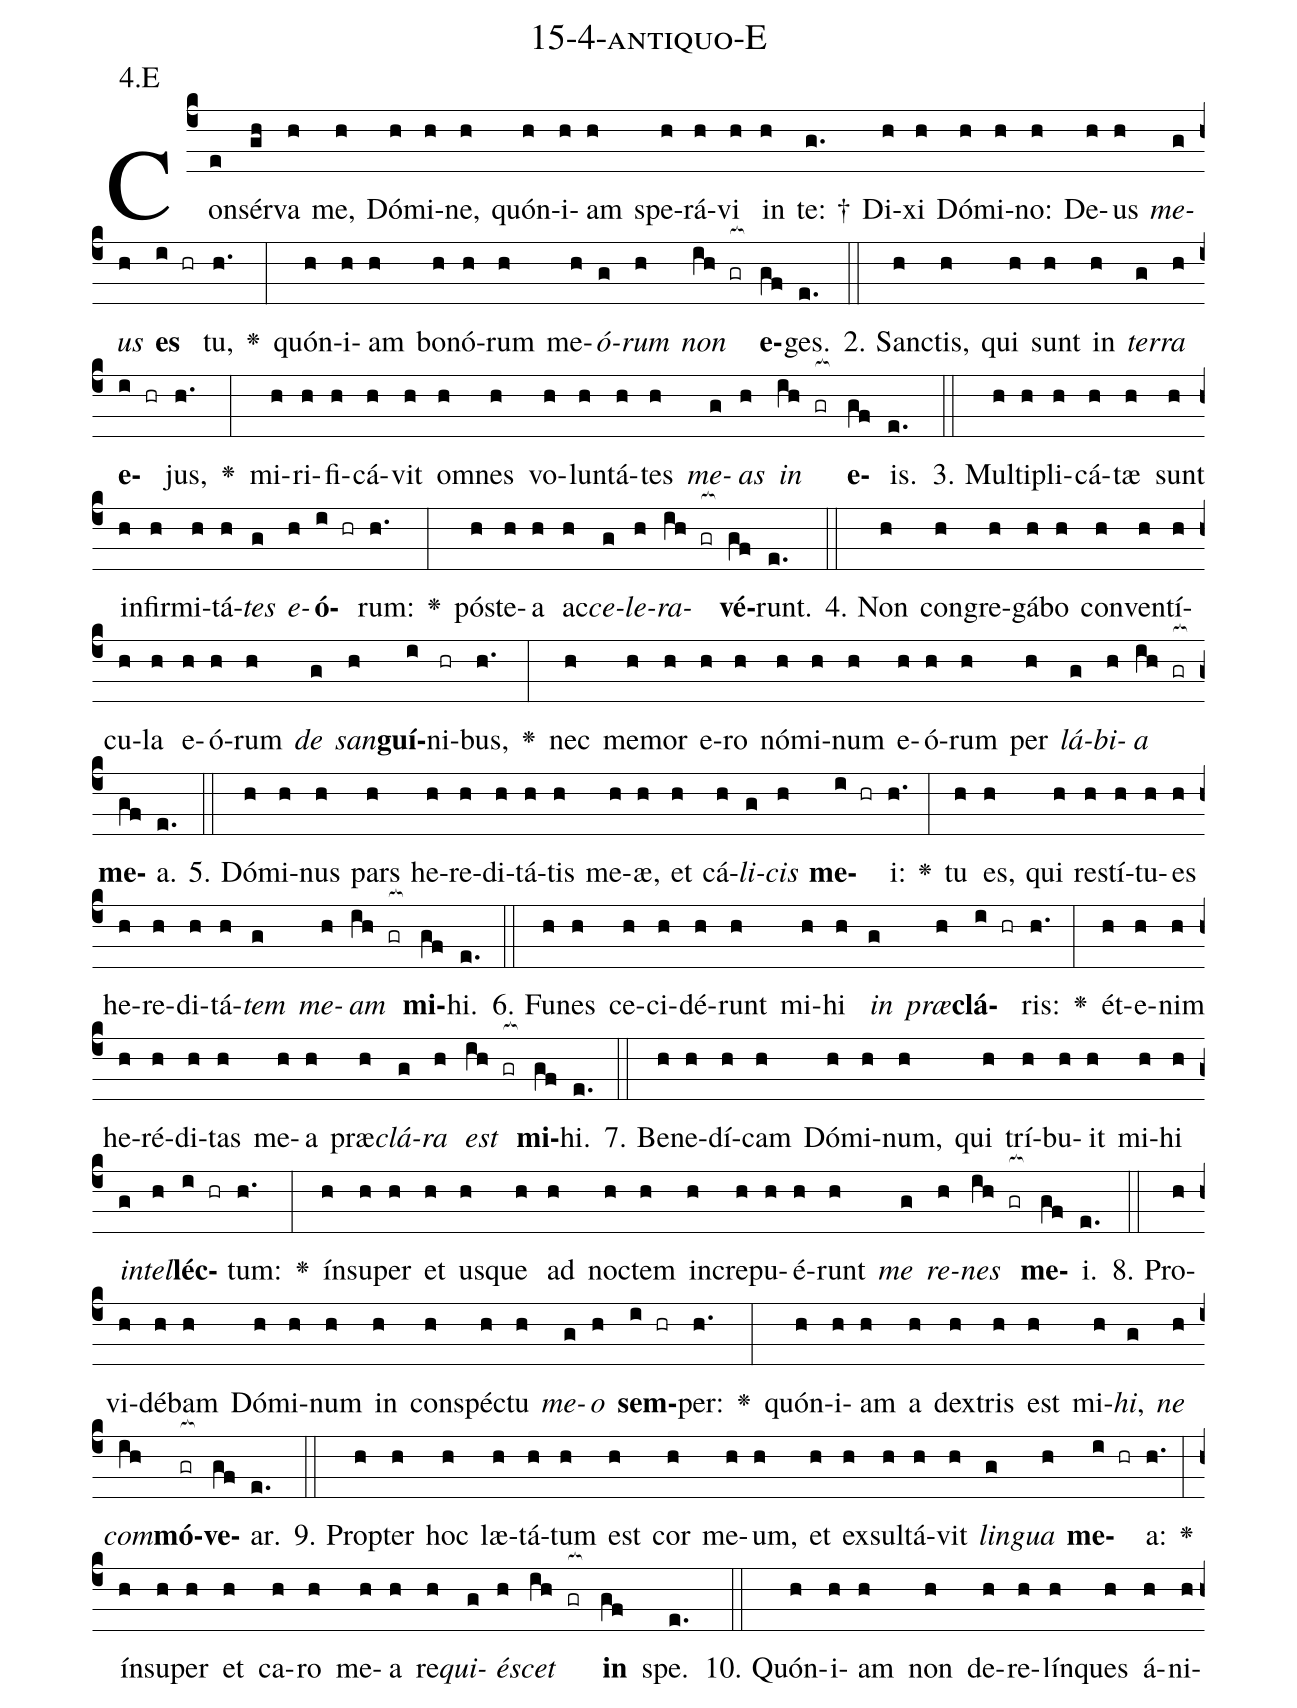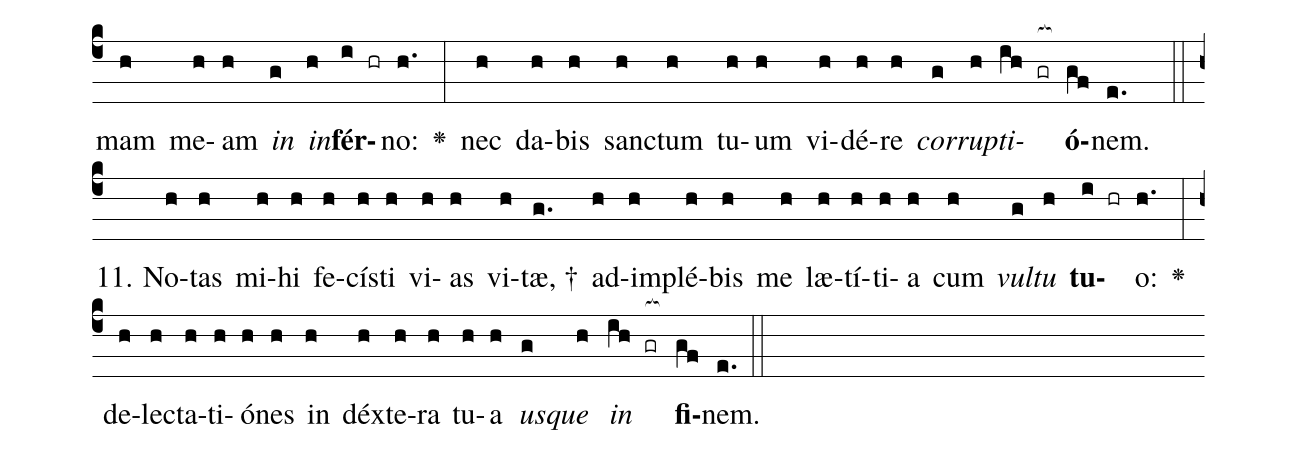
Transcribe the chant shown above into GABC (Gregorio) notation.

name: 15-4-antiquo-E;
annotation: 4.E;
%%
(c4)Con(e)sér(gh)va(h) me,(h) Dó(h)mi(h)ne,(h) quón(h)i(h)am(h) spe(h)rá(h)vi(h) in(h) te: †(g.) Di(h)xi(h) Dó(h)mi(h)no:(h) De(h)us(h) <i>me</i>(g)<i>us</i>(h) <b>es</b>(i hr) tu,(h.) <v>\greheightstar</v>(:) quón(h)i(h)am(h) bo(h)nó(h)rum(h) me(h)<i>ó</i>(g)<i>rum</i>(h) <i>non</i>(ih gr[ocb:1{]) <b>e</b>(gf[ocb:0}])ges.(e.) (::)
2. Sanc(h)tis,(h) qui(h) sunt(h) in(h) <i>ter</i>(g)<i>ra</i>(h) <b>e</b>(i hr)jus,(h.) <v>\greheightstar</v>(:) mi(h)ri(h)fi(h)cá(h)vit(h) om(h)nes(h) vo(h)lun(h)tá(h)tes(h) <i>me</i>(g)<i>as</i>(h) <i>in</i>(ih gr[ocb:1{]) <b>e</b>(gf[ocb:0}])is.(e.) (::)
3. Mul(h)ti(h)pli(h)cá(h)tæ(h) sunt(h) in(h)fir(h)mi(h)tá(h)<i>tes</i>(g) <i>e</i>(h)<b>ó</b>(i hr)rum:(h.) <v>\greheightstar</v>(:) póst(h)e(h)a(h) ac(h)<i>ce</i>(g)<i>le</i>(h)<i>ra</i>(ih gr[ocb:1{])<b>vé</b>(gf[ocb:0}])runt.(e.) (::)
4. Non(h) con(h)gre(h)gá(h)bo(h) con(h)ven(h)tí(h)cu(h)la(h) e(h)ó(h)rum(h) <i>de</i>(g) <i>san</i>(h)<b>guí</b>(i)ni(hr)bus,(h.) <v>\greheightstar</v>(:) nec(h) me(h)mor(h) e(h)ro(h) nó(h)mi(h)num(h) e(h)ó(h)rum(h) per(h) <i>lá</i>(g)<i>bi</i>(h)<i>a</i>(ih gr[ocb:1{]) <b>me</b>(gf[ocb:0}])a.(e.) (::)
5. Dó(h)mi(h)nus(h) pars(h) he(h)re(h)di(h)tá(h)tis(h) me(h)æ,(h) et(h) cá(h)<i>li</i>(g)<i>cis</i>(h) <b>me</b>(i hr)i:(h.) <v>\greheightstar</v>(:) tu(h) es,(h) qui(h) re(h)stí(h)tu(h)es(h) he(h)re(h)di(h)tá(h)<i>tem</i>(g) <i>me</i>(h)<i>am</i>(ih gr[ocb:1{]) <b>mi</b>(gf[ocb:0}])hi.(e.) (::)
6. Fu(h)nes(h) ce(h)ci(h)dé(h)runt(h) mi(h)hi(h) <i>in</i>(g) <i>præ</i>(h)<b>clá</b>(i hr)ris:(h.) <v>\greheightstar</v>(:) ét(h)e(h)nim(h) he(h)ré(h)di(h)tas(h) me(h)a(h) præ(h)<i>clá</i>(g)<i>ra</i>(h) <i>est</i>(ih gr[ocb:1{]) <b>mi</b>(gf[ocb:0}])hi.(e.) (::)
7. Be(h)ne(h)dí(h)cam(h) Dó(h)mi(h)num,(h) qui(h) trí(h)bu(h)it(h) mi(h)hi(h) <i>in</i>(g)<i>tel</i>(h)<b>léc</b>(i hr)tum:(h.) <v>\greheightstar</v>(:) ín(h)su(h)per(h) et(h) us(h)que(h) ad(h) noc(h)tem(h) in(h)cre(h)pu(h)é(h)runt(h) <i>me</i>(g) <i>re</i>(h)<i>nes</i>(ih gr[ocb:1{]) <b>me</b>(gf[ocb:0}])i.(e.) (::)
8. Pro(h)vi(h)dé(h)bam(h) Dó(h)mi(h)num(h) in(h) con(h)spéc(h)tu(h) <i>me</i>(g)<i>o</i>(h) <b>sem</b>(i hr)per:(h.) <v>\greheightstar</v>(:) quón(h)i(h)am(h) a(h) dex(h)tris(h) est(h) mi(h)<i>hi</i>,(g) <i>ne</i>(h) <i>com</i>(ih)<b>mó</b>(gr[ocb:1{])<b>ve</b>(gf[ocb:0}])ar.(e.) (::)
9. Prop(h)ter(h) hoc(h) læ(h)tá(h)tum(h) est(h) cor(h) me(h)um,(h) et(h) ex(h)sul(h)tá(h)vit(h) <i>lin</i>(g)<i>gua</i>(h) <b>me</b>(i hr)a:(h.) <v>\greheightstar</v>(:) ín(h)su(h)per(h) et(h) ca(h)ro(h) me(h)a(h) re(h)<i>qui</i>(g)<i>é</i>(h)<i>scet</i>(ih gr[ocb:1{]) <b>in</b>(gf[ocb:0}]) spe.(e.) (::)
10. Quón(h)i(h)am(h) non(h) de(h)re(h)lín(h)ques(h) á(h)ni(h)mam(h) me(h)am(h) <i>in</i>(g) <i>in</i>(h)<b>fér</b>(i hr)no:(h.) <v>\greheightstar</v>(:) nec(h) da(h)bis(h) sanc(h)tum(h) tu(h)um(h) vi(h)dé(h)re(h) <i>cor</i>(g)<i>rup</i>(h)<i>ti</i>(ih gr[ocb:1{])<b>ó</b>(gf[ocb:0}])nem.(e.) (::)
11. No(h)tas(h) mi(h)hi(h) fe(h)cís(h)ti(h) vi(h)as(h) vi(h)tæ, †(g.) ad(h)im(h)plé(h)bis(h) me(h) læ(h)tí(h)ti(h)a(h) cum(h) <i>vul</i>(g)<i>tu</i>(h) <b>tu</b>(i hr)o:(h.) <v>\greheightstar</v>(:) de(h)lec(h)ta(h)ti(h)ó(h)nes(h) in(h) déx(h)te(h)ra(h) tu(h)a(h) <i>us</i>(g)<i>que</i>(h) <i>in</i>(ih gr[ocb:1{]) <b>fi</b>(gf[ocb:0}])nem.(e.) (::)
